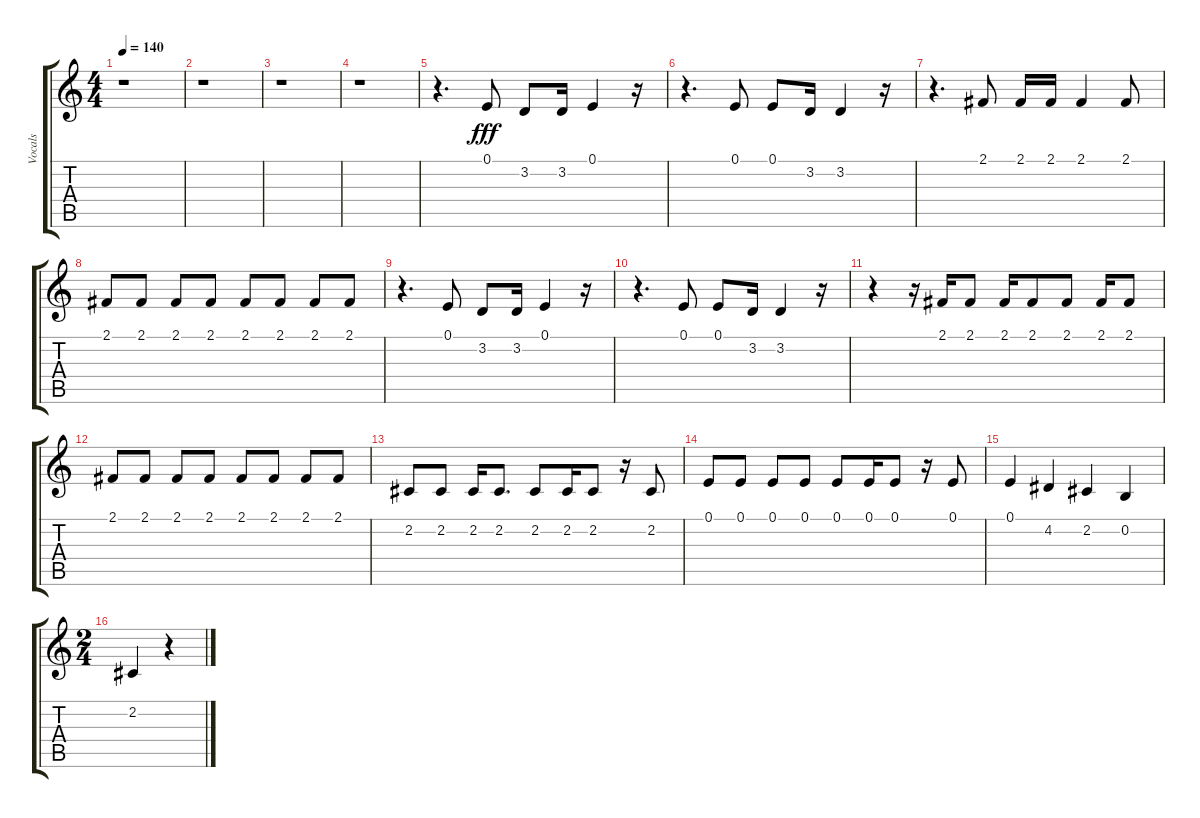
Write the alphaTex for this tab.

\track ("Vocals" "Vocals") {instrument trumpet}
\staff {score tabs}
\tuning (E4 B3 G3 D3 A2 E2) {hide}
\ts (4 4)
\tempo 140
\clef g2
\ks c
r.1{dy fff} |
r.1 |
r.1 |
r.1 |
r.4{d} 0.1.8 3.2.8 3.2.16 0.1.4 r.16 |
r.4{d} 0.1.8 0.1.8 3.2.16 3.2.4 r.16 |
r.4{d} 2.1.8 2.1.16 2.1.16 2.1.4 2.1.8 |
2.1.8 2.1.8 2.1.8 2.1.8 2.1.8 2.1.8 2.1.8 2.1.8 |
r.4{d} 0.1.8 3.2.8 3.2.16 0.1.4 r.16 |
r.4{d} 0.1.8 0.1.8 3.2.16 3.2.4 r.16 |
r.4 r.16 2.1.16 2.1.8 2.1.16 2.1.8 2.1.8 2.1.16 2.1.8 |
2.1.8 2.1.8 2.1.8 2.1.8 2.1.8 2.1.8 2.1.8 2.1.8 |
2.2.8 2.2.8 2.2.16 2.2.8{d} 2.2.8 2.2.16 2.2.8 r.16 2.2.8 |
0.1.8 0.1.8 0.1.8 0.1.8 0.1.8 0.1.16 0.1.8 r.16 0.1.8 |
0.1.4 4.2.4 2.2.4 0.2.4 |
\ts (2 4)
2.2.4 r.4
